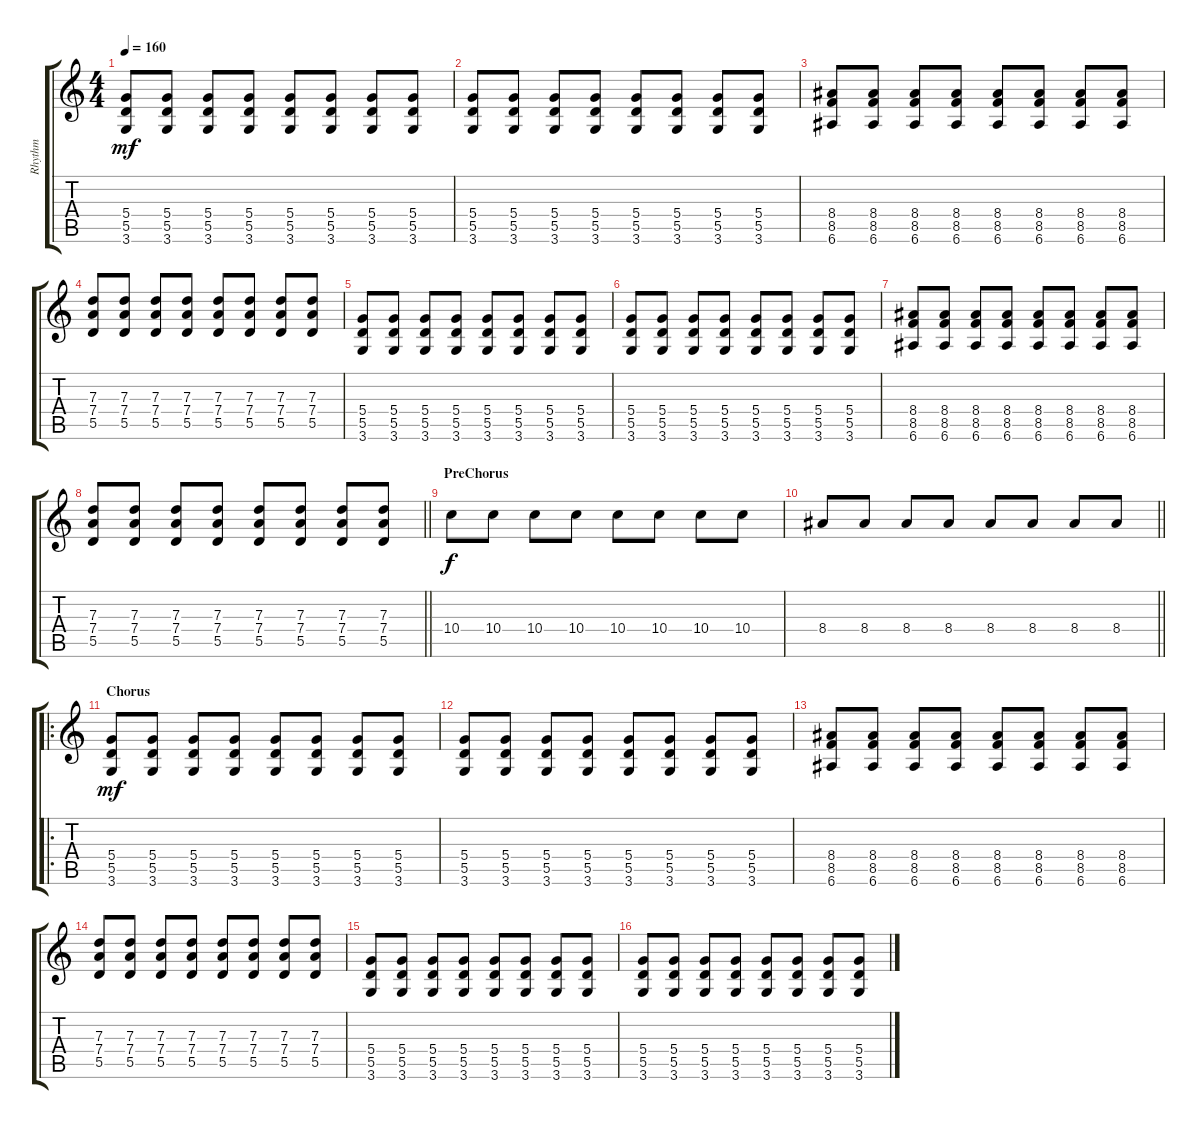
\track ("Rhythm" "Rhythm") {instrument electricguitarclean}
\staff {score tabs}
\tuning (E4 C4 G3 D3 A2 E2) {hide}
\ts (4 4)
\tempo 160
\clef g2
\ks c
(5.4 5.5 3.6).8{dy mf} (5.4 5.5 3.6).8 (5.4 5.5 3.6).8 (5.4 5.5 3.6).8 (5.4 5.5 3.6).8 (5.4 5.5 3.6).8 (5.4 5.5 3.6).8 (5.4 5.5 3.6).8 |
(5.4 5.5 3.6).8 (5.4 5.5 3.6).8 (5.4 5.5 3.6).8 (5.4 5.5 3.6).8 (5.4 5.5 3.6).8 (5.4 5.5 3.6).8 (5.4 5.5 3.6).8 (5.4 5.5 3.6).8 |
(8.4 8.5 6.6).8 (8.4 8.5 6.6).8 (8.4 8.5 6.6).8 (8.4 8.5 6.6).8 (8.4 8.5 6.6).8 (8.4 8.5 6.6).8 (8.4 8.5 6.6).8 (8.4 8.5 6.6).8 |
(7.3 7.4 5.5).8 (7.3 7.4 5.5).8 (7.3 7.4 5.5).8 (7.3 7.4 5.5).8 (7.3 7.4 5.5).8 (7.3 7.4 5.5).8 (7.3 7.4 5.5).8 (7.3 7.4 5.5).8 |
(5.4 5.5 3.6).8 (5.4 5.5 3.6).8 (5.4 5.5 3.6).8 (5.4 5.5 3.6).8 (5.4 5.5 3.6).8 (5.4 5.5 3.6).8 (5.4 5.5 3.6).8 (5.4 5.5 3.6).8 |
(5.4 5.5 3.6).8 (5.4 5.5 3.6).8 (5.4 5.5 3.6).8 (5.4 5.5 3.6).8 (5.4 5.5 3.6).8 (5.4 5.5 3.6).8 (5.4 5.5 3.6).8 (5.4 5.5 3.6).8 |
(8.4 8.5 6.6).8 (8.4 8.5 6.6).8 (8.4 8.5 6.6).8 (8.4 8.5 6.6).8 (8.4 8.5 6.6).8 (8.4 8.5 6.6).8 (8.4 8.5 6.6).8 (8.4 8.5 6.6).8 |
\barLineRight lightlight
(7.3 7.4 5.5).8 (7.3 7.4 5.5).8 (7.3 7.4 5.5).8 (7.3 7.4 5.5).8 (7.3 7.4 5.5).8 (7.3 7.4 5.5).8 (7.3 7.4 5.5).8 (7.3 7.4 5.5).8 |
\section ("" "PreChorus")
10.4.8{dy f} 10.4.8 10.4.8 10.4.8 10.4.8 10.4.8 10.4.8 10.4.8 |
\barLineRight lightlight
8.4.8 8.4.8 8.4.8 8.4.8 8.4.8 8.4.8 8.4.8 8.4.8 |
\ro
\section ("" "Chorus")
(5.4 5.5 3.6).8{dy mf} (5.4 5.5 3.6).8 (5.4 5.5 3.6).8 (5.4 5.5 3.6).8 (5.4 5.5 3.6).8 (5.4 5.5 3.6).8 (5.4 5.5 3.6).8 (5.4 5.5 3.6).8 |
(5.4 5.5 3.6).8 (5.4 5.5 3.6).8 (5.4 5.5 3.6).8 (5.4 5.5 3.6).8 (5.4 5.5 3.6).8 (5.4 5.5 3.6).8 (5.4 5.5 3.6).8 (5.4 5.5 3.6).8 |
(8.4 8.5 6.6).8 (8.4 8.5 6.6).8 (8.4 8.5 6.6).8 (8.4 8.5 6.6).8 (8.4 8.5 6.6).8 (8.4 8.5 6.6).8 (8.4 8.5 6.6).8 (8.4 8.5 6.6).8 |
(7.3 7.4 5.5).8 (7.3 7.4 5.5).8 (7.3 7.4 5.5).8 (7.3 7.4 5.5).8 (7.3 7.4 5.5).8 (7.3 7.4 5.5).8 (7.3 7.4 5.5).8 (7.3 7.4 5.5).8 |
(5.4 5.5 3.6).8 (5.4 5.5 3.6).8 (5.4 5.5 3.6).8 (5.4 5.5 3.6).8 (5.4 5.5 3.6).8 (5.4 5.5 3.6).8 (5.4 5.5 3.6).8 (5.4 5.5 3.6).8 |
(5.4 5.5 3.6).8 (5.4 5.5 3.6).8 (5.4 5.5 3.6).8 (5.4 5.5 3.6).8 (5.4 5.5 3.6).8 (5.4 5.5 3.6).8 (5.4 5.5 3.6).8 (5.4 5.5 3.6).8
